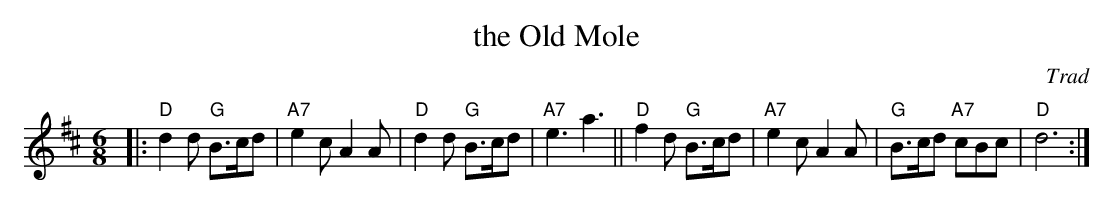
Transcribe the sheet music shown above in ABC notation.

X:1
T: the Old Mole
C: Trad
M: 6/8
K: D
|: "D"d2d "G"B>cd | "A7"e2c A2A | "D"d2d "G"B>cd | "A7"e3 a3 || \
   "D"f2d "G"B>cd | "A7"e2c A2A | "G"B>cd "A7"cBc | "D"d6 :|
